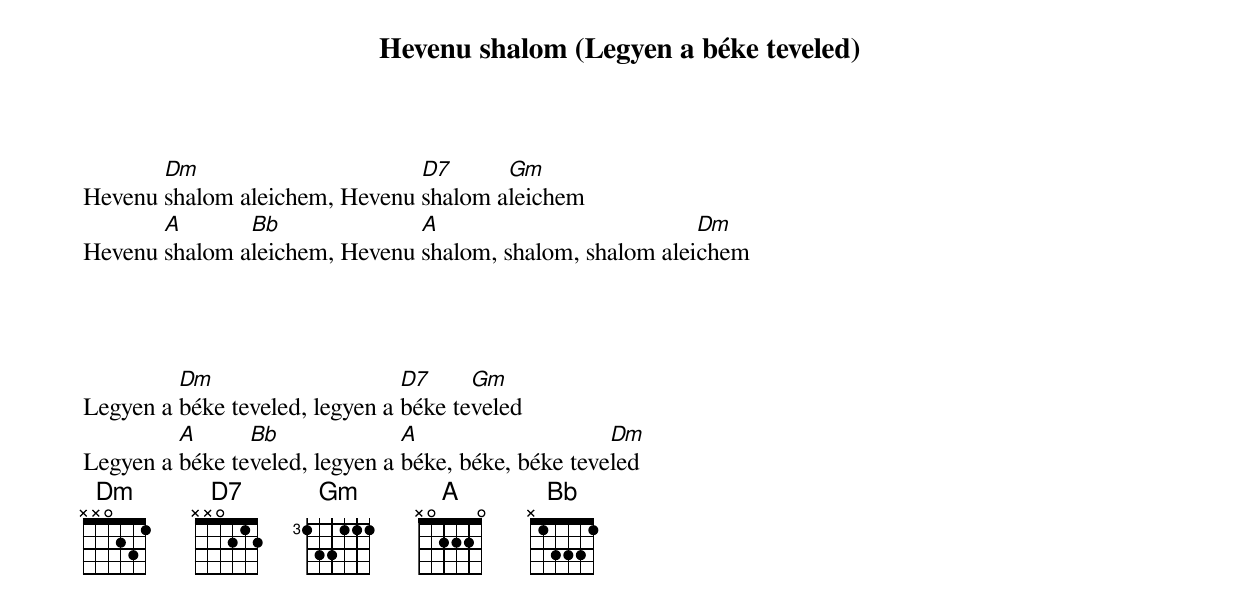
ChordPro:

{title: Hevenu shalom (Legyen a béke teveled)}
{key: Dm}
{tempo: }
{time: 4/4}
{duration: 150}





Hevenu [Dm]shalom aleichem, Hevenu [D7]shalom a[Gm]leichem
Hevenu [A]shalom a[Bb]leichem, Hevenu [A]shalom, shalom, shalom alei[Dm]chem




Legyen a [Dm]béke teveled, legyen a [D7]béke te[Gm]veled
Legyen a [A]béke te[Bb]veled, legyen a [A]béke, béke, béke teve[Dm]led
